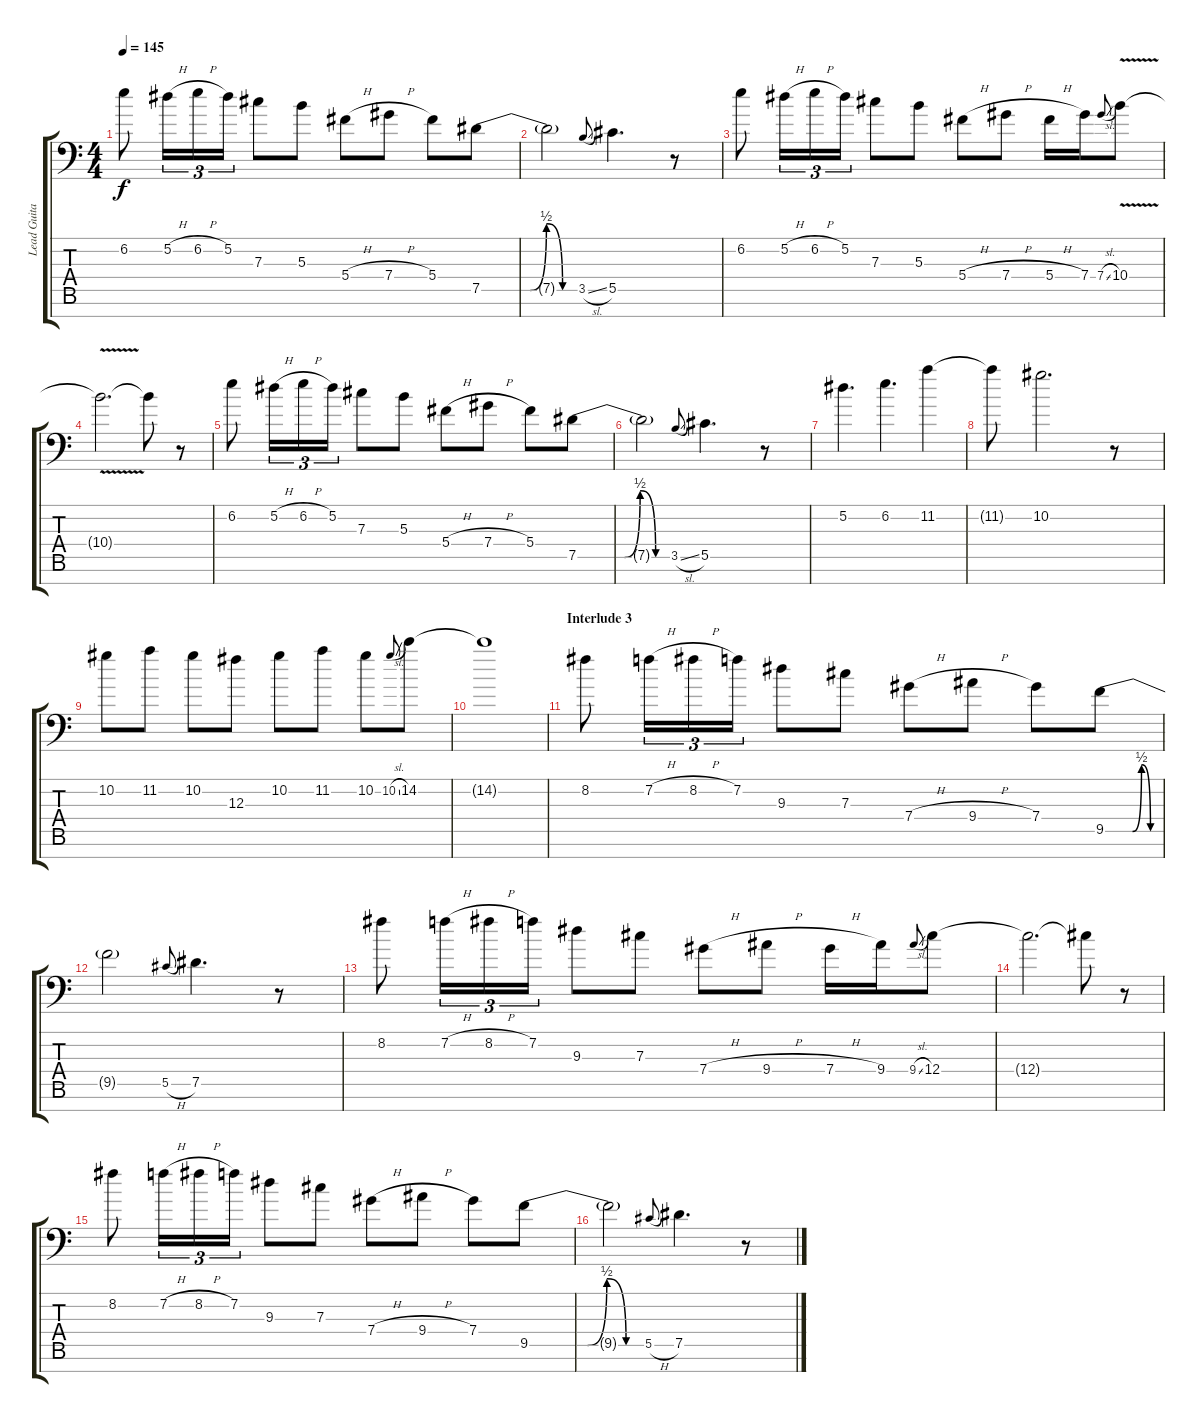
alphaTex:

\track ("Lead Guitar" "Lead Guita") {instrument distortionguitar}
\staff {score tabs}
\tuning (Eb4 Bb3 Gb3 Db3 Ab2 Eb2 Bb1) {hide}
\ts (4 4)
\tempo 145
\clef f4
\ks c
6.2.8{dy f} 5.2{h}.16{tu (3 2)} 6.2{h}.16{tu (3 2)} 5.2.16{tu (3 2)} 7.3.8 5.3.8 5.4{h}.8 7.4{h}.8 5.4.8 7.5{be (custom 0 0 30 0 40 2 50 0 60 0)}.8 |
7.5{t}.2 3.5{sl}.8{gr onbeat} 5.5.4{d} r.8 |
6.2.8 5.2{h}.16{tu (3 2)} 6.2{h}.16{tu (3 2)} 5.2.16{tu (3 2)} 7.3.8 5.3.8 5.4{h}.8 7.4{h}.8 5.4{h}.16 7.4.16 7.4{sl}.8{gr onbeat} 10.4{v}.8 |
10.4{t}.2{d} 10.4{t}.8 r.8 |
6.2.8 5.2{h}.16{tu (3 2)} 6.2{h}.16{tu (3 2)} 5.2.16{tu (3 2)} 7.3.8 5.3.8 5.4{h}.8 7.4{h}.8 5.4.8 7.5{be (custom 0 0 30 0 40 2 50 0 60 0)}.8 |
7.5{t}.2 3.5{sl}.8{gr onbeat} 5.5.4{d} r.8 |
5.2.4{d} 6.2.4{d} 11.2.4 |
11.2{t}.8 10.2.2{d} r.8 |
10.2.8 11.2.8 10.2.8 12.3.8 10.2.8 11.2.8 10.2.8 10.2{sl}.8{gr onbeat} 14.2.8 |
14.2{t}.1 |
\section ("" "Interlude 3")
8.2.8 7.2{h}.16{tu (3 2)} 8.2{h}.16{tu (3 2)} 7.2.16{tu (3 2)} 9.3.8 7.3.8 7.4{h}.8 9.4{h}.8 7.4.8 9.5{be (custom 0 0 30 0 40 2 50 0 60 0)}.8 |
9.5{t}.2 5.5{h}.8{gr onbeat} 7.5.4{d} r.8 |
8.2.8 7.2{h}.16{tu (3 2)} 8.2{h}.16{tu (3 2)} 7.2.16{tu (3 2)} 9.3.8 7.3.8 7.4{h}.8 9.4{h}.8 7.4{h}.16 9.4.16 9.4{sl}.8{gr onbeat} 12.4.8 |
12.4{t}.2{d} 12.4{t}.8 r.8 |
8.2.8 7.2{h}.16{tu (3 2)} 8.2{h}.16{tu (3 2)} 7.2.16{tu (3 2)} 9.3.8 7.3.8 7.4{h}.8 9.4{h}.8 7.4.8 9.5{be (custom 0 0 30 0 40 2 50 0 60 0)}.8 |
9.5{t}.2 5.5{h}.8{gr onbeat} 7.5.4{d} r.8
